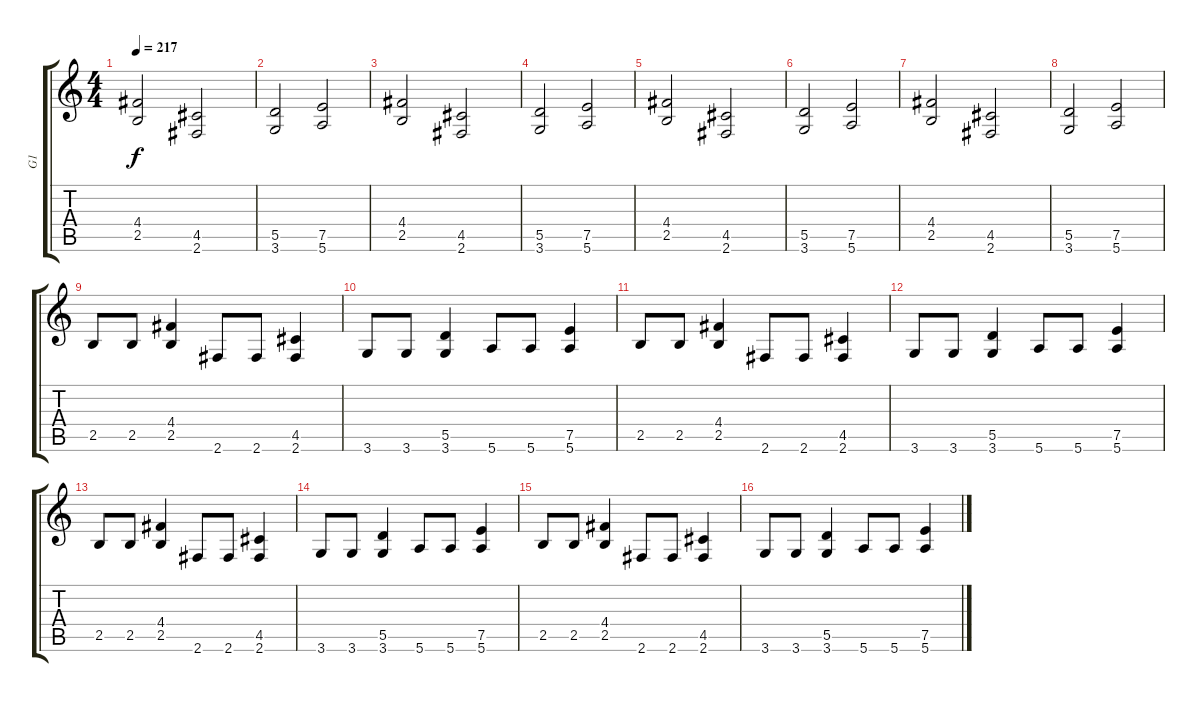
\track ("G1" "G1") {instrument distortionguitar}
\staff {score tabs}
\tuning (E4 B3 G3 D3 A2 E2) {hide}
\ts (4 4)
\tempo 217
\clef g2
\ks c
(4.4 2.5).2{dy f} (4.5 2.6).2 |
(5.5 3.6).2 (7.5 5.6).2 |
(4.4 2.5).2 (4.5 2.6).2 |
(5.5 3.6).2 (7.5 5.6).2 |
(4.4 2.5).2 (4.5 2.6).2 |
(5.5 3.6).2 (7.5 5.6).2 |
(4.4 2.5).2 (4.5 2.6).2 |
(5.5 3.6).2 (7.5 5.6).2 |
2.5.8 2.5.8 (4.4 2.5).4 2.6.8 2.6.8 (4.5 2.6).4 |
3.6.8 3.6.8 (5.5 3.6).4 5.6.8 5.6.8 (7.5 5.6).4 |
2.5.8 2.5.8 (4.4 2.5).4 2.6.8 2.6.8 (4.5 2.6).4 |
3.6.8 3.6.8 (5.5 3.6).4 5.6.8 5.6.8 (7.5 5.6).4 |
2.5.8 2.5.8 (4.4 2.5).4 2.6.8 2.6.8 (4.5 2.6).4 |
3.6.8 3.6.8 (5.5 3.6).4 5.6.8 5.6.8 (7.5 5.6).4 |
2.5.8 2.5.8 (4.4 2.5).4 2.6.8 2.6.8 (4.5 2.6).4 |
3.6.8 3.6.8 (5.5 3.6).4 5.6.8 5.6.8 (7.5 5.6).4
